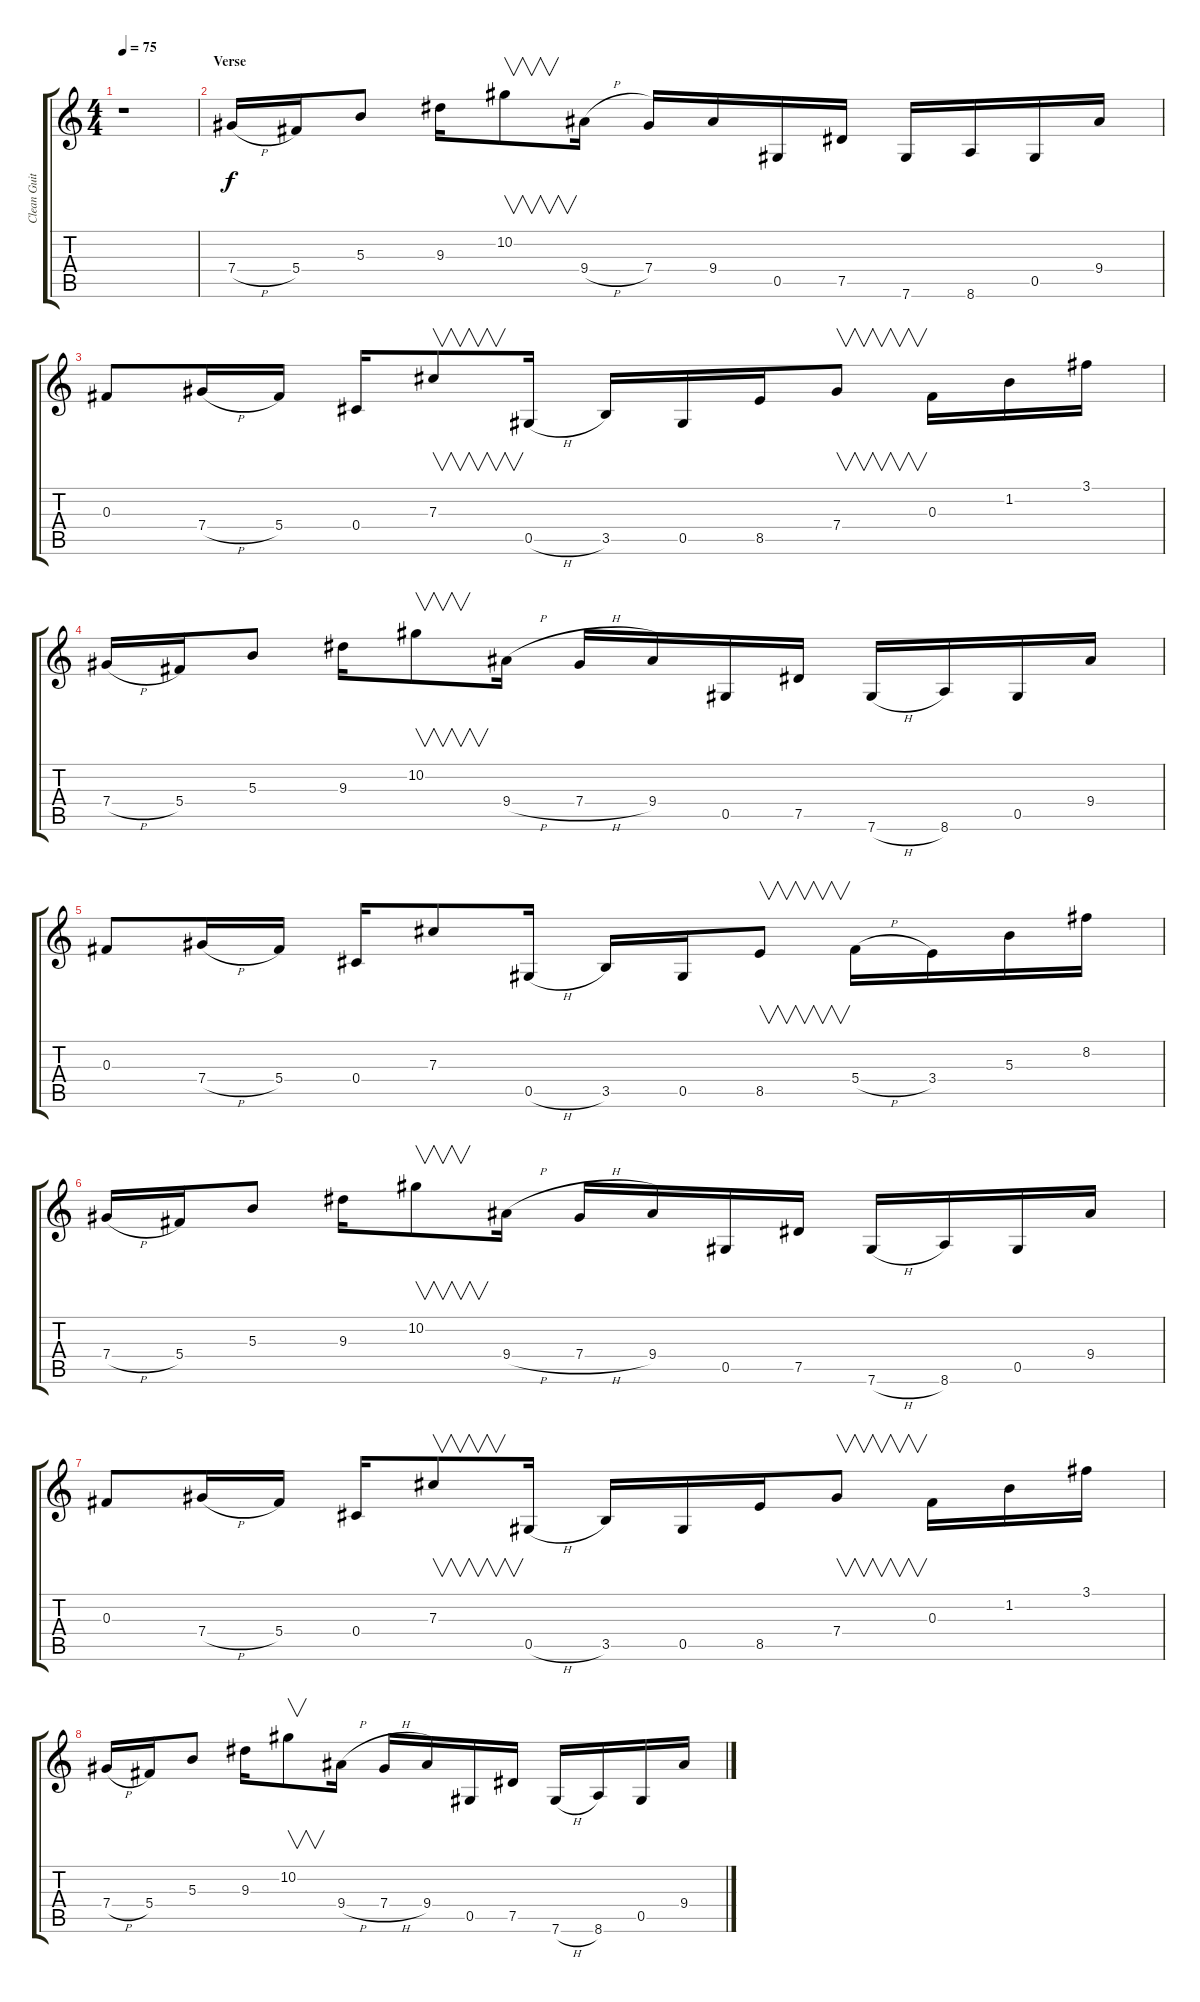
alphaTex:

\track ("Clean Guitar 3" "Clean Guit") {instrument electricguitarjazz}
\staff {score tabs}
\tuning (Eb4 Bb3 Gb3 Db3 Ab2 Db2) {hide}
\ts (4 4)
\tempo 75
\clef g2
\ks c
r.1{dy f} |
\section ("" "Verse")
7.4{h}.16 5.4.16 5.3.8 9.3.16 10.2.8{v} 9.4{h}.16 7.4.16 9.4.16 0.5.16 7.5.16 7.6.16 8.6.16 0.5.16 9.4.16 |
0.3.8 7.4{h}.16 5.4.16 0.4.16 7.3.8{v} 0.5{h}.16 3.5.16 0.5.16 8.5.16 7.4.8{v} 0.3.16 1.2.16 3.1.16 |
7.4{h}.16 5.4.16 5.3.8 9.3.16 10.2.8{v} 9.4{h}.16 7.4{h}.16 9.4.16 0.5.16 7.5.16 7.6{h}.16 8.6.16 0.5.16 9.4.16 |
0.3.8 7.4{h}.16 5.4.16 0.4.16 7.3.8 0.5{h}.16 3.5.16 0.5.16 8.5.8{v} 5.4{h}.16 3.4.16 5.3.16 8.2.16 |
7.4{h}.16 5.4.16 5.3.8 9.3.16 10.2.8{v} 9.4{h}.16 7.4{h}.16 9.4.16 0.5.16 7.5.16 7.6{h}.16 8.6.16 0.5.16 9.4.16 |
0.3.8 7.4{h}.16 5.4.16 0.4.16 7.3.8{v} 0.5{h}.16 3.5.16 0.5.16 8.5.16 7.4.8{v} 0.3.16 1.2.16 3.1.16 |
7.4{h}.16 5.4.16 5.3.8 9.3.16 10.2.8{v} 9.4{h}.16 7.4{h}.16 9.4.16 0.5.16 7.5.16 7.6{h}.16 8.6.16 0.5.16 9.4.16
